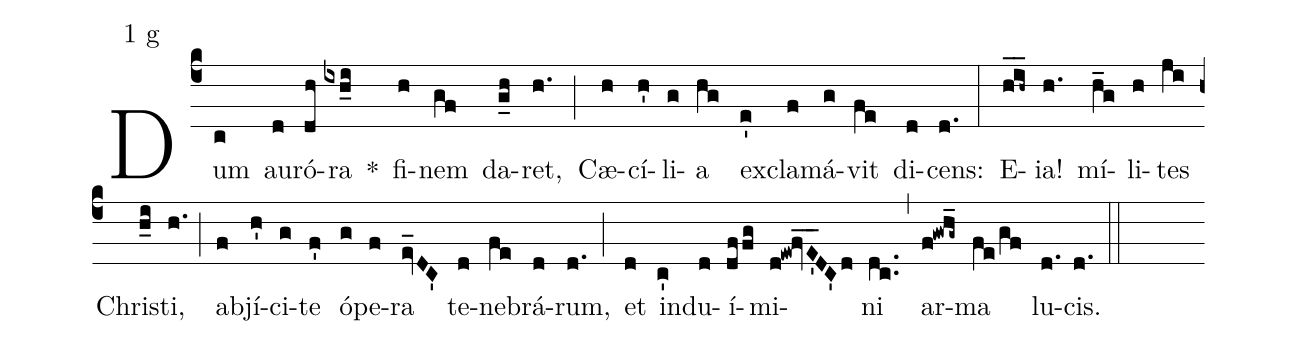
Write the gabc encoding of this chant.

mode:1 g;
%%
(c4) Dum(c) au(d)ró(dh)ra(ixh_i) *() fi(h)nem(gf) da(g_h)ret,(h.) (;) Cæ(h)cí(h')li(g)a(hg) ex(e')cla(f)má(g)vit(fe) di(d)cens:(d.) (:) E(hi__h~)ia!(h.) mí(h_g)li(h)tes(ji) Chri(h_i)sti,(h.) (;) ab(f)jí(h')ci(g)te(f') ó(g)pe(f)ra(ev_DC') te(d)ne(fe)brá(d)rum,(d.) (;) et(d) in(c')du(d)í(dffg)mi(d!ew!fv_E'_DC'd)ni(dc..) (,) ar(f!gwh_g~)ma(fe/gf) lu(d.)cis.(d.) (::)
